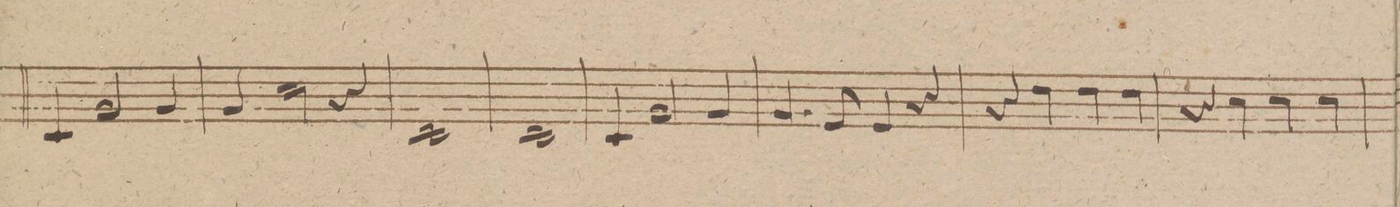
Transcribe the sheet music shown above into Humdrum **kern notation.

**kern	**dynam
*I"Clarino 1mo in E.	*
*clefG2	*
*k[f#c#g#d#]	*
*met(c)	*
*M4/4	*
4e/	.
2b/	.
4b/	.
=175	=175
4b/	.
2ee\	.
4r	.
=176	=176
1e/	.
=177	=177
1e/	.
=178	=178
4e/	.
2b/	.
4b/	.
=179	=179
4.b/	.
8g#/	.
4g#/	.
4r	.
=180	=180
4r	.
4ff#\	.
4ff#\	.
4ff#\	.
=181	=181
4r	.
4ee\	.
4ee\	.
4ee\	.
=182	=182
*-	*-
